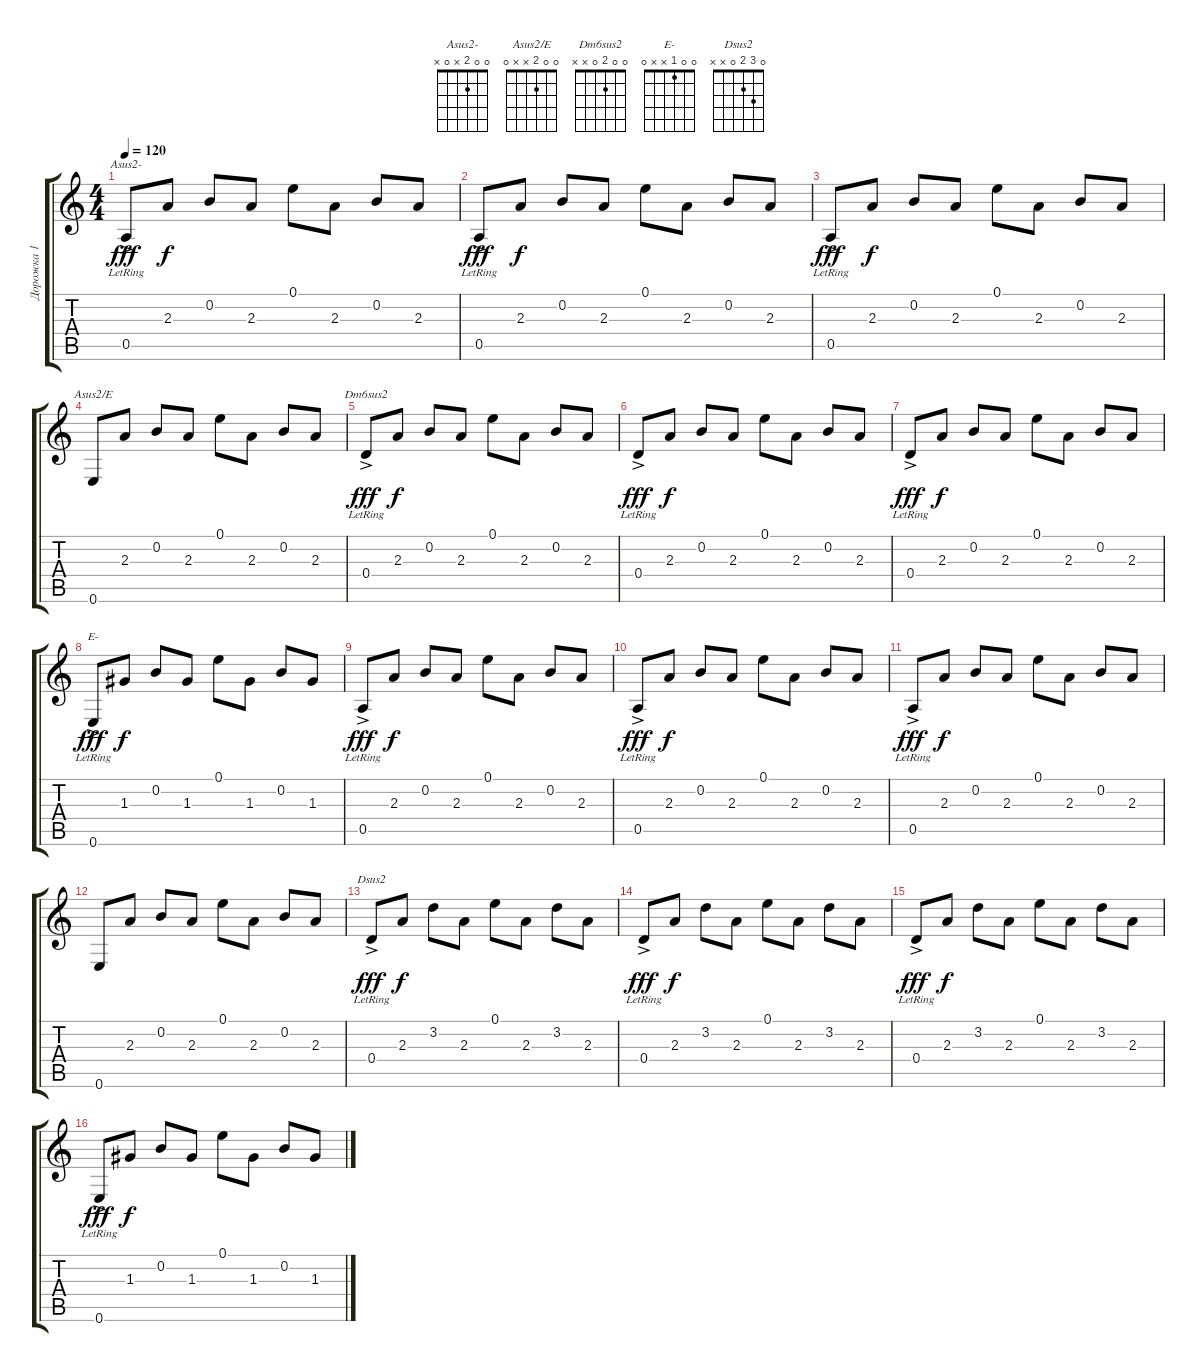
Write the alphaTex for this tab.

\track ("Дорожка 1" "Дорожка 1") {instrument acousticguitarsteel}
\staff {score tabs}
\tuning (E4 B3 G3 D3 A2 E2) {hide}
\chord ("Asus2-" 0 0 2 x 0 x)
\chord ("Asus2/E" 0 0 2 x x 0)
\chord ("Dm6sus2" 0 0 2 0 x x)
\chord ("E-" 0 0 1 x x 0)
\chord ("Dsus2" 0 3 2 0 x x)
\ts (4 4)
\tempo 120
\clef g2
\ks c
0.5{ac lr}.8{ch "Asus2-" dy fff instrument acousticguitarsteel} 2.3.8{dy f} 0.2.8 2.3.8 0.1.8 2.3.8 0.2.8 2.3.8 |
0.5{ac lr}.8{dy fff} 2.3.8{dy f} 0.2.8 2.3.8 0.1.8 2.3.8 0.2.8 2.3.8 |
0.5{ac lr}.8{dy fff} 2.3.8{dy f} 0.2.8 2.3.8 0.1.8 2.3.8 0.2.8 2.3.8 |
0.6.8{ch "Asus2/E"} 2.3.8 0.2.8 2.3.8 0.1.8 2.3.8 0.2.8 2.3.8 |
0.4{ac lr}.8{ch "Dm6sus2" dy fff} 2.3.8{dy f} 0.2.8 2.3.8 0.1.8 2.3.8 0.2.8 2.3.8 |
0.4{ac lr}.8{dy fff} 2.3.8{dy f} 0.2.8 2.3.8 0.1.8 2.3.8 0.2.8 2.3.8 |
0.4{ac lr}.8{dy fff} 2.3.8{dy f} 0.2.8 2.3.8 0.1.8 2.3.8 0.2.8 2.3.8 |
0.6{ac lr}.8{ch "E-" dy fff} 1.3.8{dy f} 0.2.8 1.3.8 0.1.8 1.3.8 0.2.8 1.3.8 |
0.5{ac lr}.8{dy fff} 2.3.8{dy f} 0.2.8 2.3.8 0.1.8 2.3.8 0.2.8 2.3.8 |
0.5{ac lr}.8{dy fff} 2.3.8{dy f} 0.2.8 2.3.8 0.1.8 2.3.8 0.2.8 2.3.8 |
0.5{ac lr}.8{dy fff} 2.3.8{dy f} 0.2.8 2.3.8 0.1.8 2.3.8 0.2.8 2.3.8 |
0.6.8 2.3.8 0.2.8 2.3.8 0.1.8 2.3.8 0.2.8 2.3.8 |
0.4{ac lr}.8{ch "Dsus2" dy fff} 2.3.8{dy f} 3.2.8 2.3.8 0.1.8 2.3.8 3.2.8 2.3.8 |
0.4{ac lr}.8{dy fff} 2.3.8{dy f} 3.2.8 2.3.8 0.1.8 2.3.8 3.2.8 2.3.8 |
0.4{ac lr}.8{dy fff} 2.3.8{dy f} 3.2.8 2.3.8 0.1.8 2.3.8 3.2.8 2.3.8 |
0.6{ac lr}.8{dy fff} 1.3.8{dy f} 0.2.8 1.3.8 0.1.8 1.3.8 0.2.8 1.3.8
